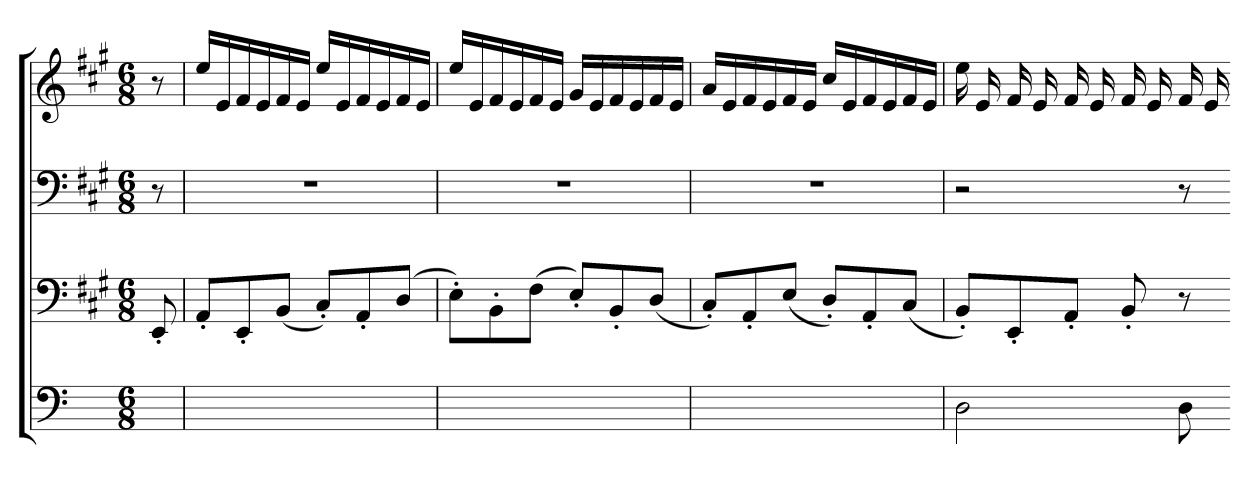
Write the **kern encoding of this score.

**kern	**kern	**kern	**kern
*part4	*part3	*part2	*part1
*staff4	*staff3	*staff2	*staff1
*	*clefF4	*clefF4	*clefG2
*	*k[f#c#g#]	*k[f#c#g#]	*k[f#c#g#]
*	*A:	*A:	*A:
*M6/8	*M6/8	*M6/8	*M6/8
=	=	=	=
8ryy	8EE'	8r	8r
=	=	=	=
2.ryy	8AA'L	2.r	16eeLL
.	.	.	16e
.	8EE'	.	16f#
.	.	.	16e
.	(8BBJ	.	16f#
.	.	.	16eJJ
.	8C#'L)	.	16eeLL
.	.	.	16e
.	8AA'	.	16f#
.	.	.	16e
.	(8DJ	.	16f#
.	.	.	16eJJ
=	=	=	=
2.ryy	8E'L)	2.r	16eeLL
.	.	.	16e
.	8BB'	.	16f#
.	.	.	16e
.	(8F#J	.	16f#
.	.	.	16eJJ
.	8E'L)	.	16g#LL
.	.	.	16e
.	8BB'	.	16f#
.	.	.	16e
.	(8DJ	.	16f#
.	.	.	16eJJ
=	=	=	=
2.ryy	8C#'L)	2.r	16aLL
.	.	.	16e
.	8AA'	.	16f#
.	.	.	16e
.	(8EJ	.	16f#
.	.	.	16eJJ
.	8D'L)	.	16cc#LL
.	.	.	16e
.	8AA'	.	16f#
.	.	.	16e
.	(8C#J	.	16f#
.	.	.	16eJJ
=	=	=	=
2D	8BB'L)	2r	16ee
.	.	.	16e
.	8EE'	.	16f#
.	.	.	16e
.	8AA'J	.	16f#
.	.	.	16e
.	8BB'	.	16f#
.	.	.	16e
8D	8r	8r	16f#
.	.	.	16e
=-	=-	=-	=-
*-	*-	*-	*-
